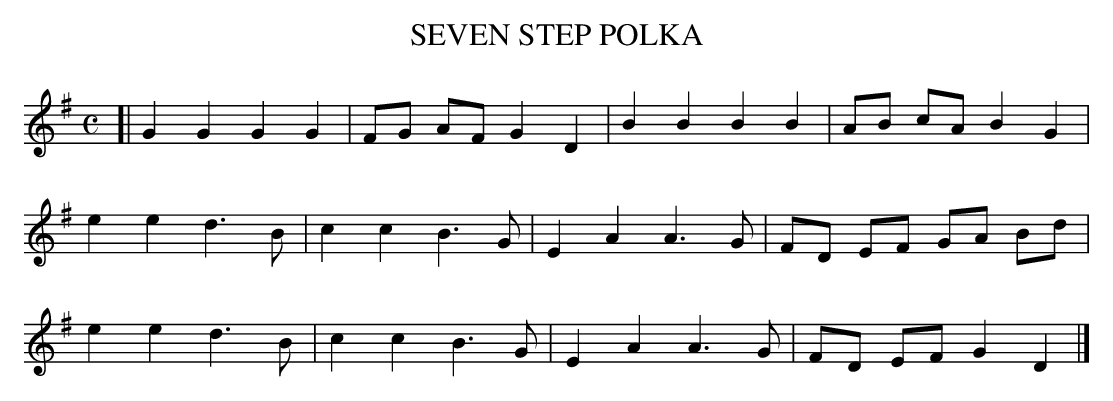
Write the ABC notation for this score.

X:1
T: SEVEN STEP POLKA
M: C
L: 1/8
K: G
[|\
G2 G2 G2 G2 | FG AF G2 D2 | B2 B2 B2 B2 | AB cA B2 G2 |
e2 e2 d3 B | c2 c2 B3 G | E2 A2 A3 G | FD EF GA Bd |
e2 e2 d3 B | c2 c2 B3 G | E2 A2 A3 G | FD EF G2 D2 |]
